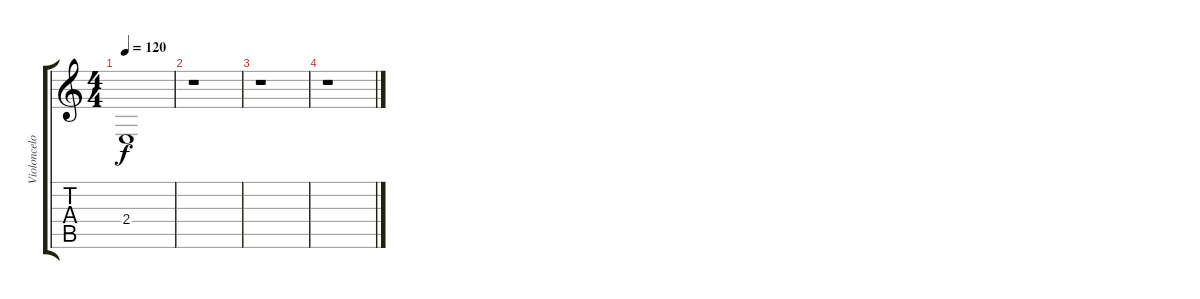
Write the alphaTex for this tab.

\track ("Violoncelo" "Violoncelo") {instrument cello}
\staff {score tabs}
\tuning (E4 B3 G3 D3 A2 E2) {hide}
\ts (4 4)
\tempo 120
\clef g2
\ks c
2.4{t}.1{dy f} |
r.1 |
r.1 |
r.1
